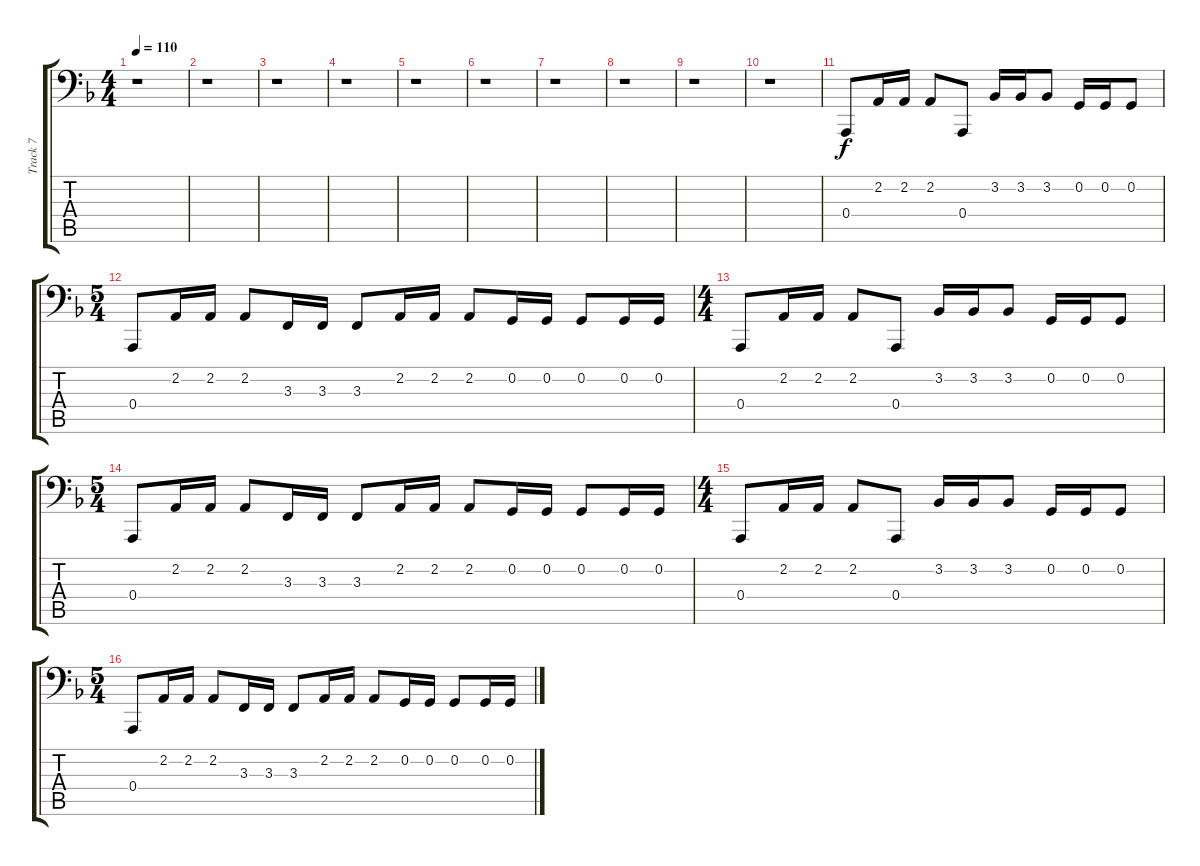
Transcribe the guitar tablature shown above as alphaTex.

\track ("Track 7" "Track 7") {instrument synthstrings1}
\staff {score tabs}
\tuning (C3 G2 D2 A1 E1 B0) {hide}
\ts (4 4)
\tempo 110
\clef f4
\ks f
r.1{dy f} |
r.1 |
r.1 |
r.1 |
r.1 |
r.1 |
r.1 |
r.1 |
r.1 |
r.1 |
0.4.8 2.2.16 2.2.16 2.2.8 0.4.8 3.2.16 3.2.16 3.2.8 0.2.16 0.2.16 0.2.8 |
\ts (5 4)
0.4.8 2.2.16 2.2.16 2.2.8 3.3.16 3.3.16 3.3.8 2.2.16 2.2.16 2.2.8 0.2.16 0.2.16 0.2.8 0.2.16 0.2.16 |
\ts (4 4)
0.4.8 2.2.16 2.2.16 2.2.8 0.4.8 3.2.16 3.2.16 3.2.8 0.2.16 0.2.16 0.2.8 |
\ts (5 4)
0.4.8 2.2.16 2.2.16 2.2.8 3.3.16 3.3.16 3.3.8 2.2.16 2.2.16 2.2.8 0.2.16 0.2.16 0.2.8 0.2.16 0.2.16 |
\ts (4 4)
0.4.8 2.2.16 2.2.16 2.2.8 0.4.8 3.2.16 3.2.16 3.2.8 0.2.16 0.2.16 0.2.8 |
\ts (5 4)
0.4.8 2.2.16 2.2.16 2.2.8 3.3.16 3.3.16 3.3.8 2.2.16 2.2.16 2.2.8 0.2.16 0.2.16 0.2.8 0.2.16 0.2.16
